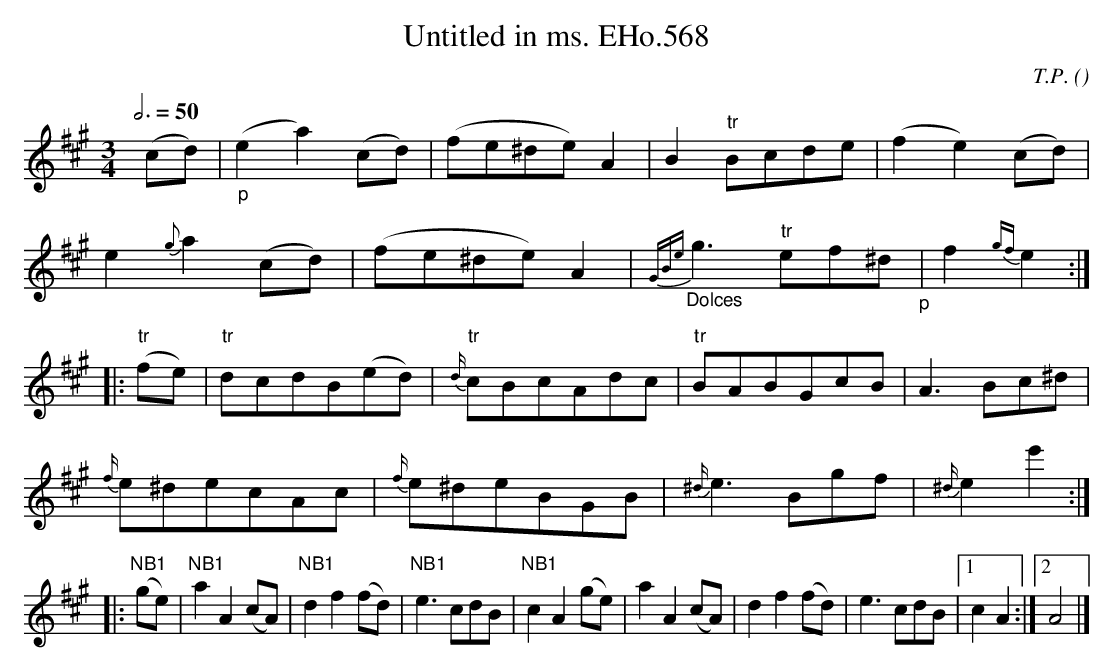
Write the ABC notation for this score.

X:1
T:Untitled in ms. EHo.568
M:3/4
L:1/8
Q:3/4=50
C:T.P.
O:
K:A
y(cd) | "_p"(e2a2)(cd) | (fe^de) A2 | B2"tr"Bcde | (f2e2) (cd) |
e2{g}a2 (cd) | (fe^de) A2 | {GBe}"_Dolces"g3"tr"ef^d"_p" | f2{gf}e2 :|
|: ("tr"fe) | "tr"dcdB(ed) | {d/}"tr"cBcAdc | "tr"BABGcB | A3 Bc^d |
{f/}e^decAc | {f/}e^deBGB | {^d/}e3 Bgf | {^d/}e2e'2 :|
|:"NB1"(ge) | "NB1"a2A2(cA) | "NB1"d2f2(fd) | "NB1"e3cdB | "NB1"c2A2 (ge) | a2A2(cA) | d2f2(fd) | e3cdB | [1c2A2 :| [2 A4 |]
